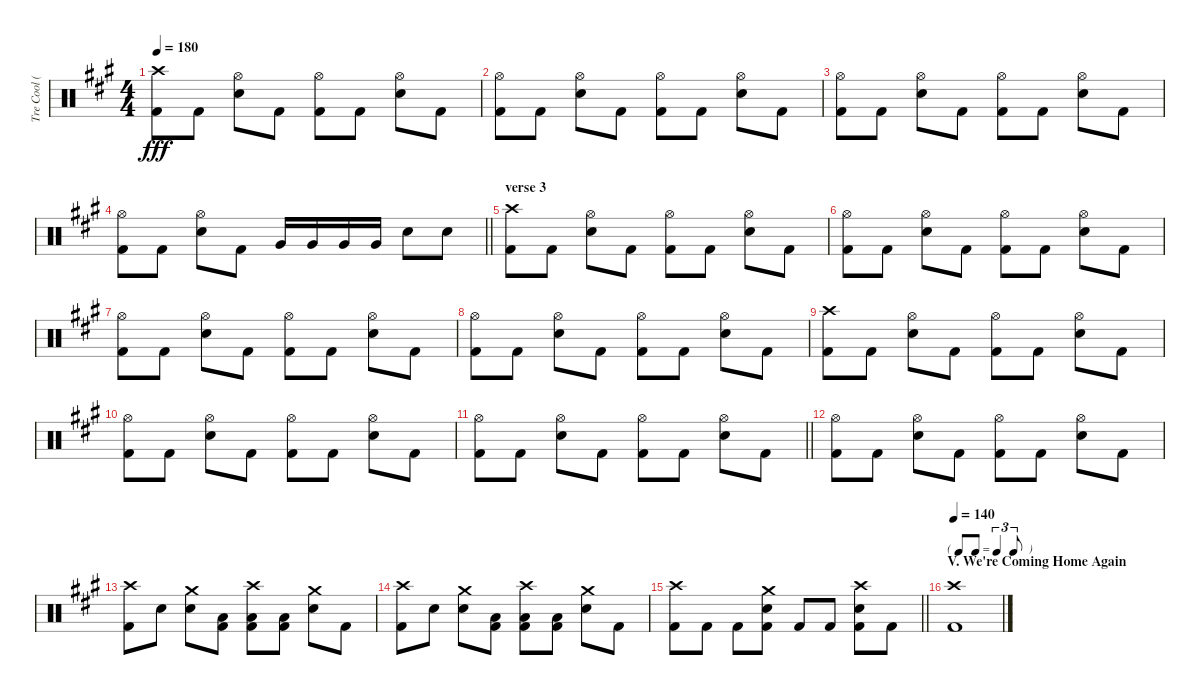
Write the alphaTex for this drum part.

\track ("Tre Cool (Drums)" "Tre Cool (") {instrument percussion}
\staff {score}
\articulation defaults
\ts (4 4)
\tempo 180
\clef neutral
\ks a
("Crash high (hit)" "Kick (hit) 2").8{dy fff} "Kick (hit) 2".8 ("Hi-Hat (open)" "Electric Snare (hit)").8 "Kick (hit) 2".8 ("Hi-Hat (open)" "Kick (hit) 2").8 "Kick (hit) 2".8 ("Hi-Hat (open)" "Electric Snare (hit)").8 "Kick (hit) 2".8 |
("Hi-Hat (open)" "Kick (hit) 2").8 "Kick (hit) 2".8 ("Hi-Hat (open)" "Electric Snare (hit)").8 "Kick (hit) 2".8 ("Hi-Hat (open)" "Kick (hit) 2").8 "Kick (hit) 2".8 ("Hi-Hat (open)" "Electric Snare (hit)").8 "Kick (hit) 2".8 |
("Hi-Hat (open)" "Kick (hit) 2").8 "Kick (hit) 2".8 ("Hi-Hat (open)" "Electric Snare (hit)").8 "Kick (hit) 2".8 ("Hi-Hat (open)" "Kick (hit) 2").8 "Kick (hit) 2".8 ("Hi-Hat (open)" "Electric Snare (hit)").8 "Kick (hit) 2".8 |
\barLineRight lightlight
("Hi-Hat (open)" "Kick (hit) 2").8 "Kick (hit) 2".8 ("Hi-Hat (open)" "Electric Snare (hit)").8 "Kick (hit) 2".8 "Very Low Tom (hit)".16 "Very Low Tom (hit)".16 "Very Low Tom (hit)".16 "Very Low Tom (hit)".16 "Electric Snare (hit)".8 "Electric Snare (hit)".8 |
\section ("" "verse 3")
("Crash high (hit)" "Kick (hit) 2").8 "Kick (hit) 2".8 ("Hi-Hat (open)" "Electric Snare (hit)").8 "Kick (hit) 2".8 ("Hi-Hat (open)" "Kick (hit) 2").8 "Kick (hit) 2".8 ("Hi-Hat (open)" "Electric Snare (hit)").8 "Kick (hit) 2".8 |
("Hi-Hat (open)" "Kick (hit) 2").8 "Kick (hit) 2".8 ("Hi-Hat (open)" "Electric Snare (hit)").8 "Kick (hit) 2".8 ("Hi-Hat (open)" "Kick (hit) 2").8 "Kick (hit) 2".8 ("Hi-Hat (open)" "Electric Snare (hit)").8 "Kick (hit) 2".8 |
("Hi-Hat (open)" "Kick (hit) 2").8 "Kick (hit) 2".8 ("Hi-Hat (open)" "Electric Snare (hit)").8 "Kick (hit) 2".8 ("Hi-Hat (open)" "Kick (hit) 2").8 "Kick (hit) 2".8 ("Hi-Hat (open)" "Electric Snare (hit)").8 "Kick (hit) 2".8 |
("Hi-Hat (open)" "Kick (hit) 2").8 "Kick (hit) 2".8 ("Hi-Hat (open)" "Electric Snare (hit)").8 "Kick (hit) 2".8 ("Hi-Hat (open)" "Kick (hit) 2").8 "Kick (hit) 2".8 ("Hi-Hat (open)" "Electric Snare (hit)").8 "Kick (hit) 2".8 |
("Crash high (hit)" "Kick (hit) 2").8 "Kick (hit) 2".8 ("Hi-Hat (open)" "Electric Snare (hit)").8 "Kick (hit) 2".8 ("Hi-Hat (open)" "Kick (hit) 2").8 "Kick (hit) 2".8 ("Hi-Hat (open)" "Electric Snare (hit)").8 "Kick (hit) 2".8 |
("Hi-Hat (open)" "Kick (hit) 2").8 "Kick (hit) 2".8 ("Hi-Hat (open)" "Electric Snare (hit)").8 "Kick (hit) 2".8 ("Hi-Hat (open)" "Kick (hit) 2").8 "Kick (hit) 2".8 ("Hi-Hat (open)" "Electric Snare (hit)").8 "Kick (hit) 2".8 |
\barLineRight lightlight
("Hi-Hat (open)" "Kick (hit) 2").8 "Kick (hit) 2".8 ("Hi-Hat (open)" "Electric Snare (hit)").8 "Kick (hit) 2".8 ("Hi-Hat (open)" "Kick (hit) 2").8 "Kick (hit) 2".8 ("Hi-Hat (open)" "Electric Snare (hit)").8 "Kick (hit) 2".8 |
("Hi-Hat (open)" "Kick (hit) 2").8 "Kick (hit) 2".8 ("Hi-Hat (open)" "Electric Snare (hit)").8 "Kick (hit) 2".8 ("Hi-Hat (open)" "Kick (hit) 2").8 "Kick (hit) 2".8 ("Hi-Hat (open)" "Electric Snare (hit)").8 "Kick (hit) 2".8 |
("Crash high (hit)" "Kick (hit) 2").8 "Electric Snare (hit)".8 ("Crash medium (hit)" "Electric Snare (hit)").8 ("Low Tom (hit)" "Kick (hit) 2").8 ("Crash high (hit)" "Low Tom (hit)" "Kick (hit) 2").8 ("Low Tom (hit)" "Kick (hit) 2").8 ("Crash medium (hit)" "Electric Snare (hit)").8 "Kick (hit) 2".8 |
("Crash high (hit)" "Kick (hit) 2").8 "Electric Snare (hit)".8 ("Crash medium (hit)" "Electric Snare (hit)").8 ("Low Tom (hit)" "Kick (hit) 2").8 ("Crash high (hit)" "Low Tom (hit)" "Kick (hit) 2").8 ("Low Tom (hit)" "Kick (hit) 2").8 ("Crash medium (hit)" "Electric Snare (hit)").8 "Kick (hit) 2".8 |
\barLineRight lightlight
("Crash high (hit)" "Kick (hit) 2").8 "Kick (hit) 2".8 "Kick (hit) 2".8 ("Crash medium (hit)" "Electric Snare (hit)" "Kick (hit) 2").8 "Kick (hit) 2".8 "Kick (hit) 2".8 ("Crash high (hit)" "Electric Snare (hit)" "Kick (hit) 2").8 "Kick (hit) 2".8 |
\tf triplet8th
\section ("" "V. We're Coming Home Again")
\tempo 140
("Crash high (hit)" "Kick (hit) 2").1
